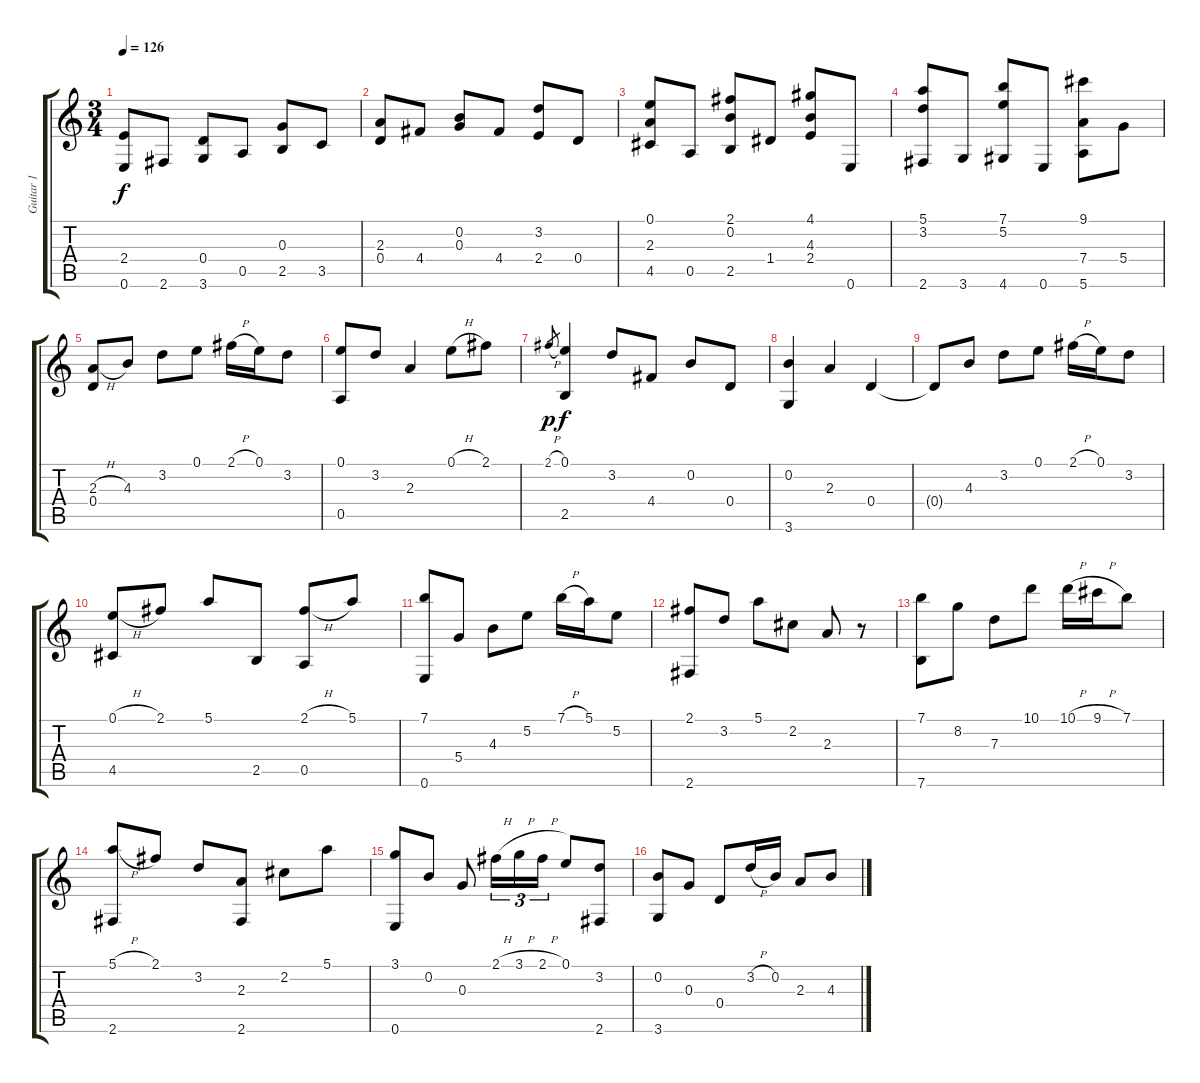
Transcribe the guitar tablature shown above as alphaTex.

\track ("Guitar 1" "Guitar 1") {instrument acousticguitarnylon}
\staff {score tabs}
\tuning (E4 B3 G3 D3 A2 E2) {hide}
\ts (3 4)
\tempo 126
\clef g2
\ks c
(2.4 0.6).8{dy f} 2.6.8 (0.4 3.6).8 0.5.8 (0.3 2.5).8 3.5.8 |
(2.3 0.4).8 4.4.8 (0.2 0.3).8 4.4.8 (3.2 2.4).8 0.4.8 |
(0.1 2.3 4.5).8 0.5.8 (2.1 0.2 2.5).8 1.4.8 (4.1 4.3 2.4).8 0.6.8 |
(5.1 3.2 2.6).8 3.6.8 (7.1 5.2 4.6).8 0.6.8 (9.1 7.4 5.6).8 5.4.8 |
(2.3{h} 0.4).8 4.3.8 3.2.8 0.1.8 2.1{h}.16 0.1.16 3.2.8 |
(0.1 0.5).8 3.2.8 2.3.4 0.1{h}.8 2.1.8 |
2.1{h}.8{gr dy p} (0.1 2.5).4{dy f} 3.2.8 4.4.8 0.2.8 0.4.8 |
(0.2 3.6).4 2.3.4 0.4.4 |
0.4{t}.8 4.3.8 3.2.8 0.1.8 2.1{h}.16 0.1.16 3.2.8 |
(0.1{h} 4.5).8 2.1.8 5.1.8 2.5.8 (2.1{h} 0.5).8 5.1.8 |
(7.1 0.6).8 5.4.8 4.3.8 5.2.8 7.1{h}.16 5.1.16 5.2.8 |
(2.1 2.6).8 3.2.8 5.1.8 2.2.8 2.3.8 r.8 |
(7.1 7.6).8 8.2.8 7.3.8 10.1.8 10.1{h}.16 9.1{h}.16 7.1.8 |
(5.1{h} 2.6).8 2.1.8 3.2.8 (2.3 2.6).8 2.2.8 5.1.8 |
(3.1 0.6).8 0.2.8 0.3.8 2.1{h}.16{tu (3 2)} 3.1{h}.16{tu (3 2)} 2.1{h}.16{tu (3 2)} 0.1.8 (3.2 2.6).8 |
(0.2 3.6).8 0.3.8 0.4.8 3.2{h}.16 0.2.16 2.3.8 4.3.8
